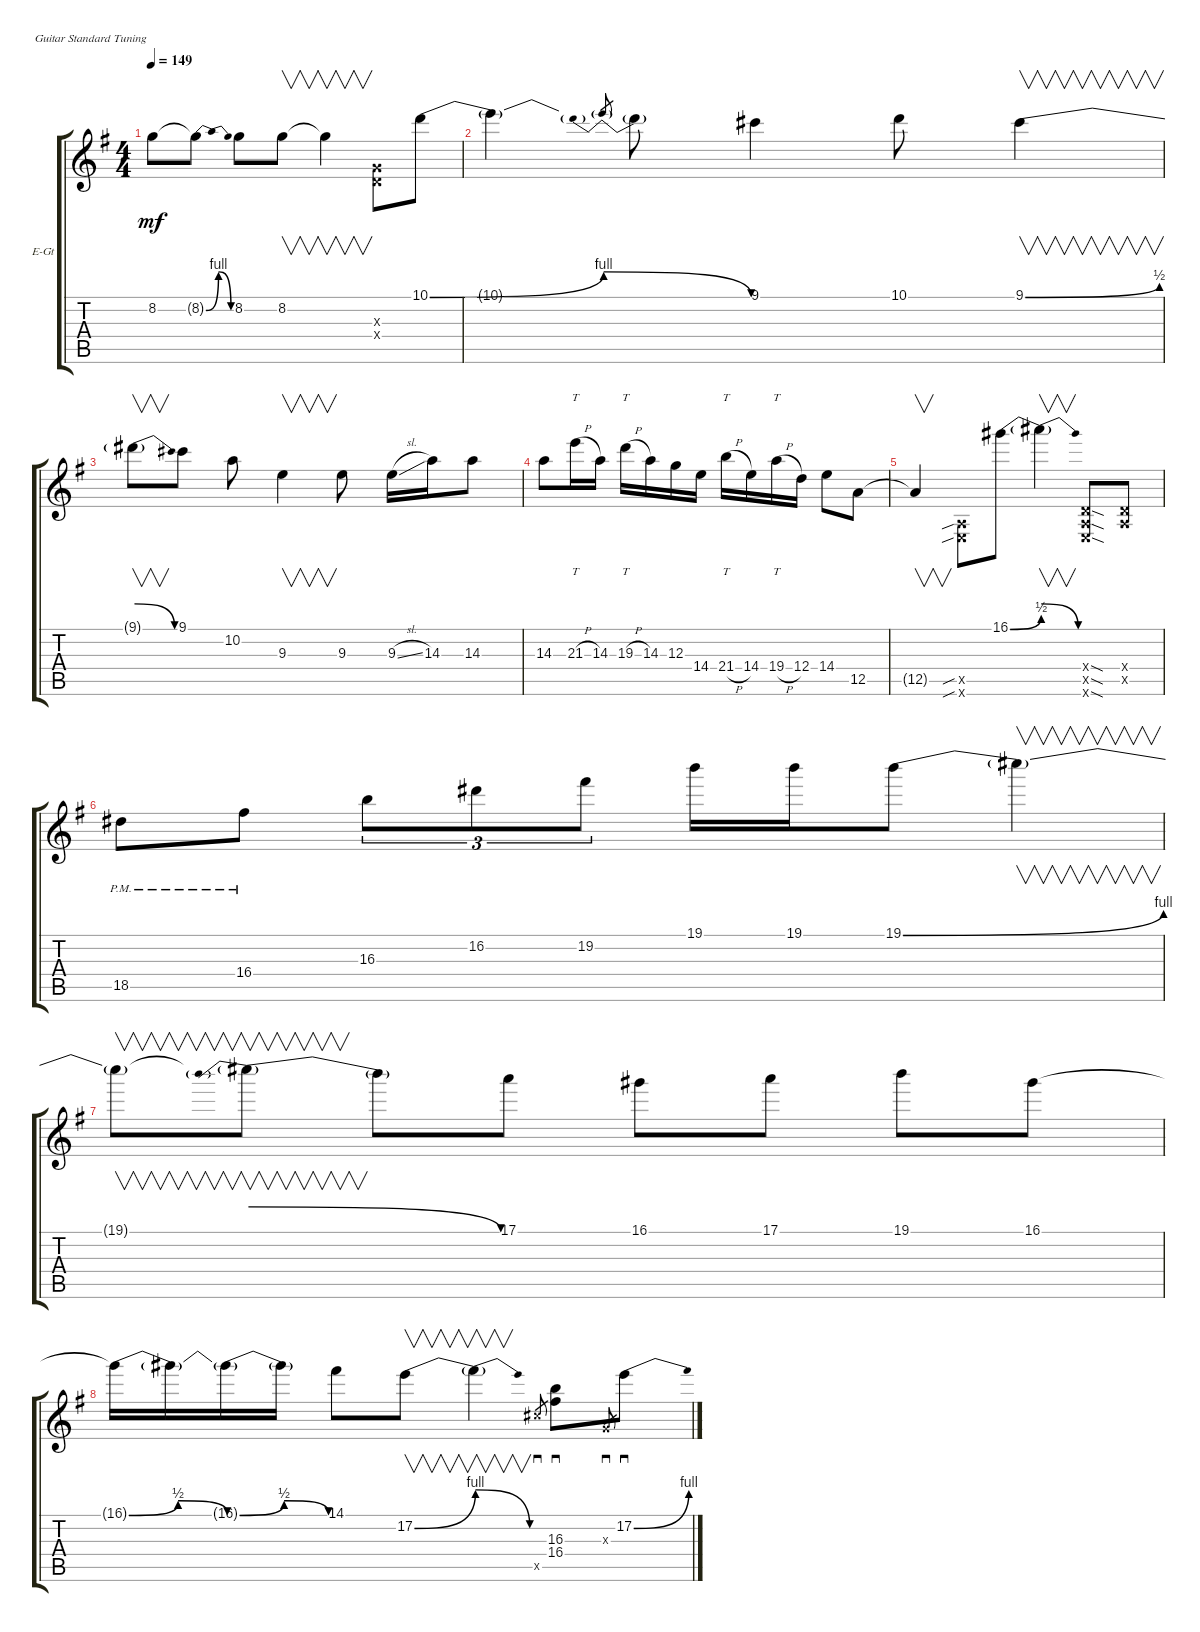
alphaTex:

\defaultSystemsLayout 4
\bracketExtendMode groupsimilarinstruments
\firstSystemTrackNameOrientation horizontal
\otherSystemsTrackNameOrientation horizontal
\track ("Lead Guitar I" "E-Gt") {instrument overdrivenguitar}
\staff {score tabs}
\tuning (E4 B3 G3 D3 A2 E2)
\ts (4 4)
\tempo 149
\clef g2
\ks eminor
8.2.8{dy mf} 8.2{be (bendrelease 0 0 10.2 4 20.4 4 30 0) t}.8 8.2.8 8.2.8{v} 8.2{t}.4{v} (0.3{x} 0.4{x}).8 10.1{be (bend 0 0 15 4)}.8 |
10.1{t}.4 10.1{be (prebendrelease 0 4 15 0) t}.8{gr} 10.1{t}.8 9.1.4 10.1.8 9.1{be (bend 0 0 15 2)}.4{v} |
9.1{be (release 0 4 7.199999999999999 0) t}.8{v} 9.1.8 10.2.8 9.3.4{v} 9.3.8 9.3{sl}.16 14.3.16 14.3.8 |
14.3.8 21.3{h}.16{tt} 14.3.16 19.3{h}.16{tt} 14.3.16 12.3.16 14.4.16 21.4{h}.16{tt} 14.4.16 19.4{h}.16{tt} 12.4.16 14.4.8 12.5.8 |
12.5{t}.4{v} (0.5{sib x} 0.6{sib x}).8 16.1{be (bend 0 0 15 2)}.8 16.1{be (release 0 4 7.199999999999999 0) t}.4{v} (0.4{sod x} 0.5{sod x} 0.6{sod x}).8 (0.4{x} 0.5{x}).8 |
18.5{pm}.8 16.4{pm}.8 16.3.8{tu (3 2)} 16.2.8{tu (3 2)} 19.2.8{tu (3 2)} 19.1.16 19.1.16 19.1{be (bend 0 0 15 4)}.8 19.1{t}.4{v} |
19.1{t}.8{v} 19.1{be (prebendrelease 0 4 15 0) t}.8{v} 19.1{t}.8 17.1.8 16.1.8 17.1.8 19.1.8 16.1.8 |
16.1{be (bendrelease 0 0 10.2 2 20.4 2 30 0) t}.16 16.1{t}.16 16.1{be (bendrelease 0 0 10.2 2 20.4 2 30 0) t}.16 16.1{t}.16 14.1.8 17.2{be (bend 0 0 15 4)}.8{v} 17.2{be (release 0 4 7.199999999999999 0) t}.4{v} 16.5{x}.8{sd gr} (16.3 16.4).8{sd} 0.3{x}.8{sd gr} 17.2{be (bend 0 0 15 4)}.8{sd}
